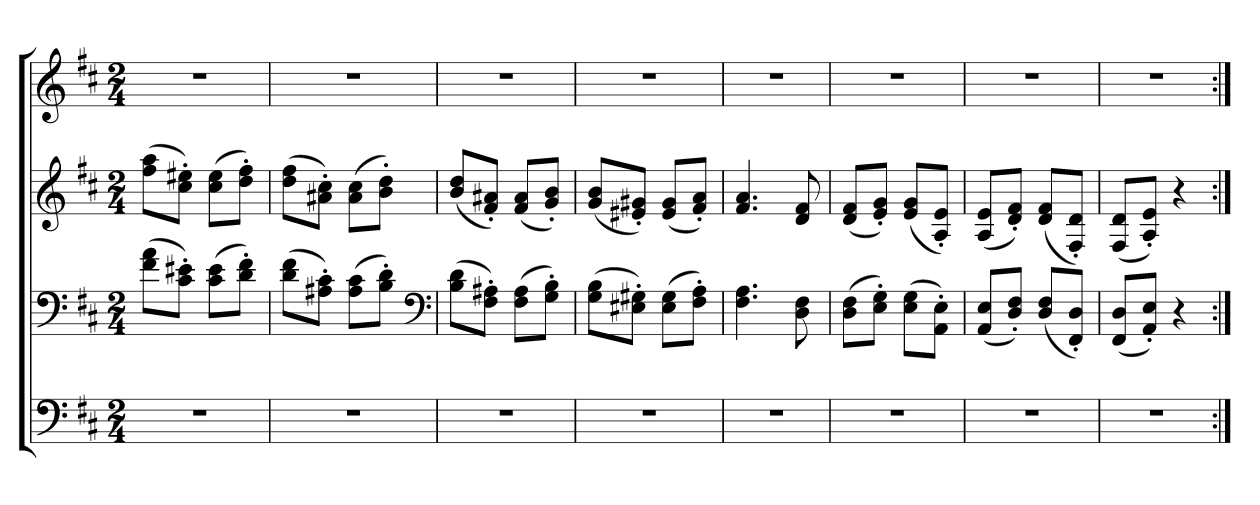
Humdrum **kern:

**kern	**kern	**kern	**kern
*part4	*part3	*part2	*part1
*staff4	*staff3	*staff2	*staff1
*clefF4	*clefF4	*clefG2	*clefG2
*k[f#c#]	*k[f#c#]	*k[f#c#]	*k[f#c#]
*D:	*D:	*D:	*D:
*M2/4	*M2/4	*M2/4	*M2/4
=	=	=	=
2r	(8f# 8aL	(8ff# 8aaL	2r
.	8c#' 8e#X'J)	8cc#' 8ee#X'J)	.
.	(8c# 8e#L	(8cc# 8ee#L	.
.	8d' 8f#'J)	8dd' 8ff#'J)	.
=97	=97	=97	=97
2r	(8d 8f#L	(8dd 8ff#L	2r
.	8A#X' 8c#'J)	8a#X' 8cc#'J)	.
.	(8A# 8c#L	(8a# 8cc#L	.
.	8B' 8d'J)	8b' 8dd'J)	.
*	*clefF4	*	*
=98	=98	=98	=98
2r	(8B 8dL	(8b 8ddL	2r
.	8F#' 8A#X'J)	8f#' 8a#X'J)	.
.	(8F# 8A#L	(8f# 8a#L	.
.	8G' 8B'J)	8g' 8b'J)	.
=99	=99	=99	=99
2r	(8G 8BL	(8g 8bL	2r
.	8E#X' 8G#X'J)	8e#X' 8g#X'J)	.
.	(8E# 8G#L	(8e# 8g#L	.
.	8F#' 8A'J)	8f#' 8a'J)	.
=100	=100	=100	=100
2r	4.F# 4.A	4.f# 4.a	2r
.	8D 8F#	8d 8f#	.
=101	=101	=101	=101
2r	(8D 8F#L	(8d 8f#L	2r
.	8E' 8G'J)	8e' 8g'J)	.
.	(8E 8GL	(8e 8gL	.
.	8AA' 8E'J)	8A' 8e'J)	.
=102	=102	=102	=102
2r	(8AA 8EL	(8A 8eL	2r
.	8D' 8F#'J)	8d' 8f#'J)	.
.	(8D 8F#L	(8d 8f#L	.
.	8FF#' 8D'J)	8F#' 8d'J)	.
=103	=103	=103	=103
2r	(8FF# 8DL	(8F# 8dL	2r
.	8AA' 8E'J)	8A' 8e'J)	.
.	4r	4r	.
=:|!	=:|!	=:|!	=:|!
*-	*-	*-	*-
